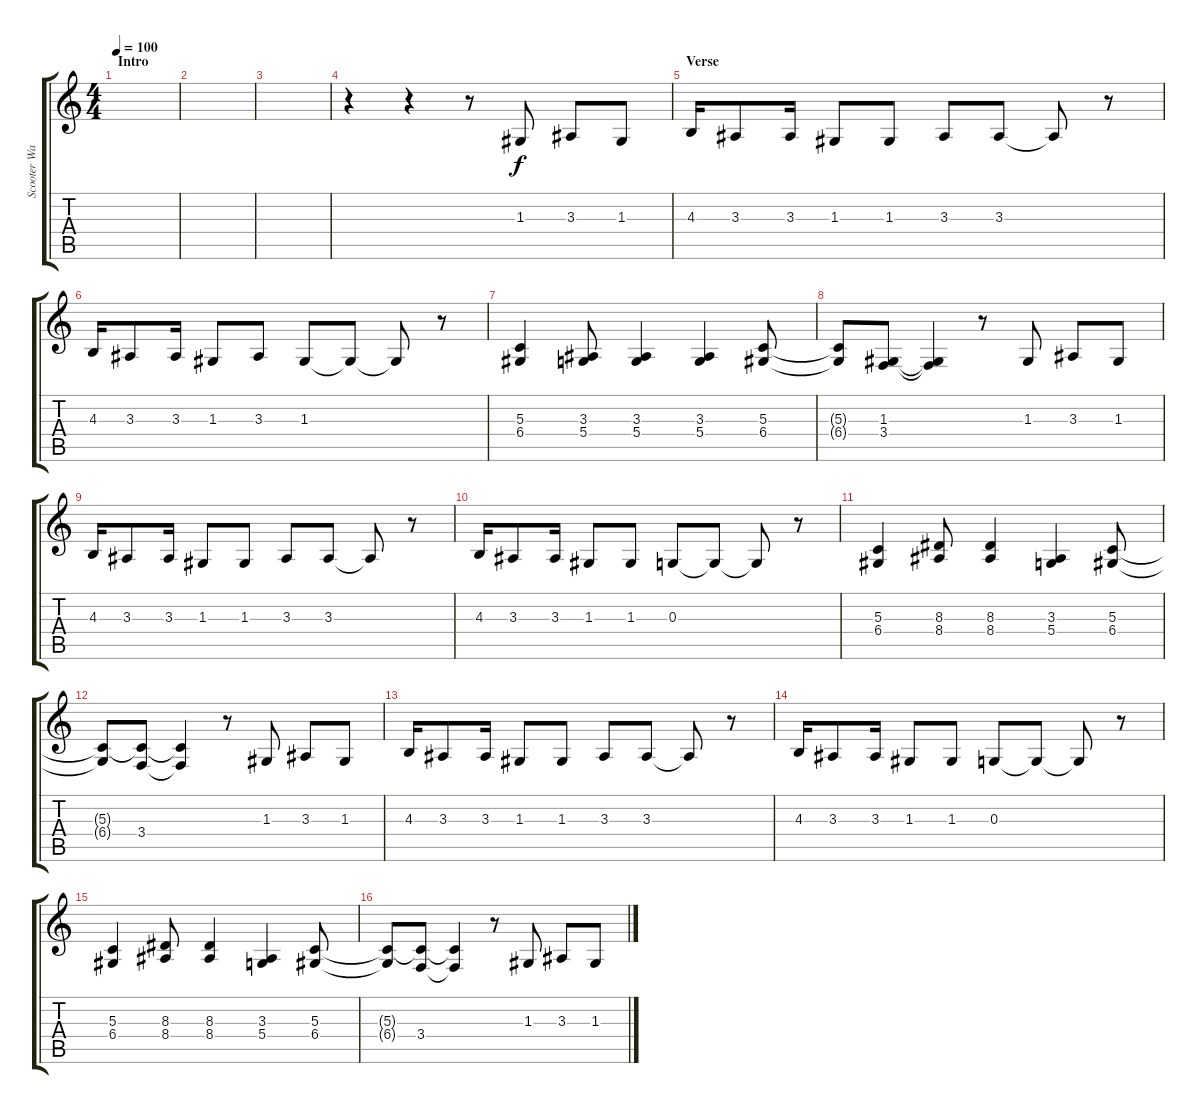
\track ("Scooter Ward (Vocals)" "Scooter Wa") {instrument violin}
\staff {score tabs}
\tuning (E4 B3 G3 D3 A2 E2) {hide}
\ts (4 4)
\section ("" "Intro")
\tempo 100
\clef g2
\ks c
|
|
|
r.4 r.4 r.8 1.3.8 3.3.8 1.3.8 |
\section ("" "Verse")
4.3.16 3.3.8 3.3.16 1.3.8 1.3.8 3.3.8 3.3.8 3.3{t}.8 r.8 |
4.3.16 3.3.8 3.3.16 1.3.8 3.3.8 1.3.8 1.3{t}.8 1.3{t}.8 r.8 |
(5.3 6.4).4 (3.3 5.4).8 (3.3 5.4).4 (3.3 5.4).4 (5.3 6.4).8 |
(5.3{t} 6.4{t}).8 (1.3 3.4).8 (1.3{t} 3.4{t}).4 r.8 1.3.8 3.3.8 1.3.8 |
4.3.16 3.3.8 3.3.16 1.3.8 1.3.8 3.3.8 3.3.8 3.3{t}.8 r.8 |
4.3.16 3.3.8 3.3.16 1.3.8 1.3.8 0.3.8 0.3{t}.8 0.3{t}.8 r.8 |
(5.3 6.4).4 (8.3 8.4).8 (8.3 8.4).4 (3.3 5.4).4 (5.3 6.4).8 |
(5.3{t} 6.4{t}).8 (5.3{t} 3.4).8 (5.3{t} 3.4{t}).4 r.8 1.3.8 3.3.8 1.3.8 |
4.3.16 3.3.8 3.3.16 1.3.8 1.3.8 3.3.8 3.3.8 3.3{t}.8 r.8 |
4.3.16 3.3.8 3.3.16 1.3.8 1.3.8 0.3.8 0.3{t}.8 0.3{t}.8 r.8 |
(5.3 6.4).4 (8.3 8.4).8 (8.3 8.4).4 (3.3 5.4).4 (5.3 6.4).8 |
(5.3{t} 6.4{t}).8 (5.3{t} 3.4).8 (5.3{t} 3.4{t}).4 r.8 1.3.8 3.3.8 1.3.8
